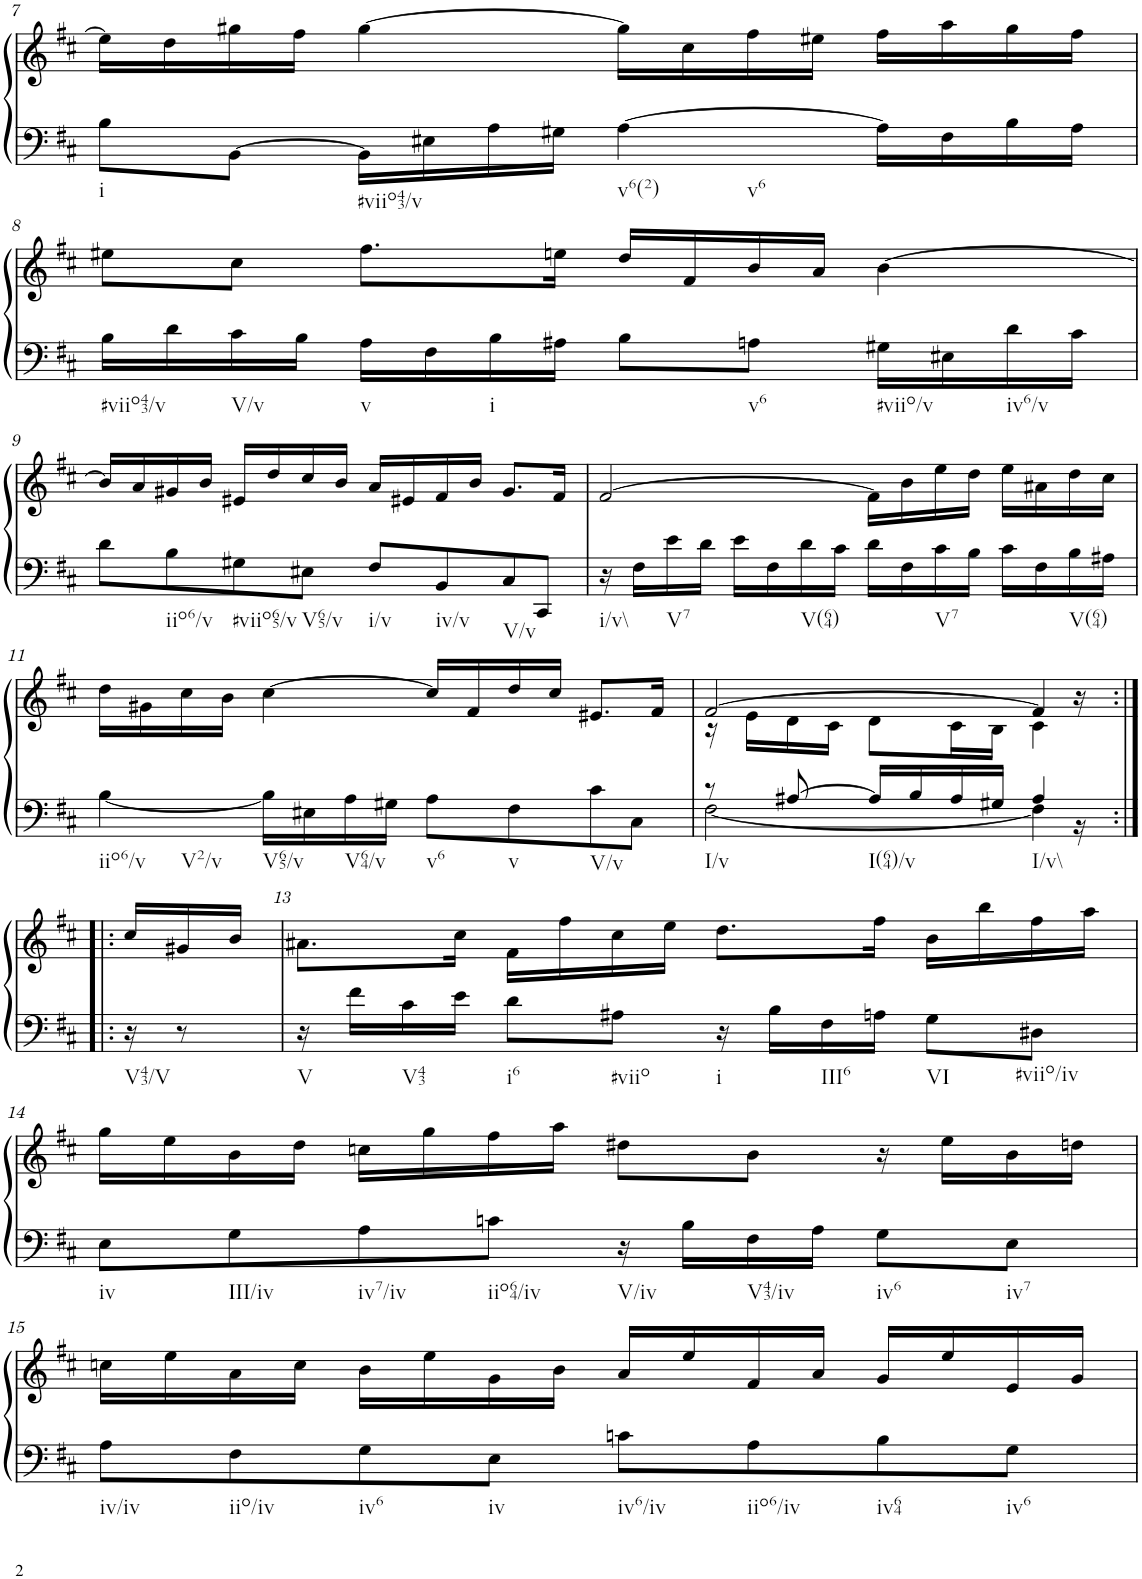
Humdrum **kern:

**kern	**kern
*part1	*part1
*staff2	*staff1
*I"Klavier linke Hand	*
!!LO:PB:g=z
*clefF4	*clefG2
*k[f#c#]	*k[f#c#]
*M4/4	*M4/4
=7	=7
!LO:TX:b:t=i	!
8B\L	16ee\LL]
.	16dd\
[8BB\J	16gg#X\
.	16ff#\JJ
!LO:TX:b:t=#viio43/v	!
16BB\LL]	[4gg#\
16E#X\	.
16A\	.
16G#X\JJ	.
!LO:TX:b:t=v6(2)	!
!LO:TX:b:t=v6	!
[4A\	16gg#\LL]
.	16cc#\
.	16ff#\
.	16ee#X\JJ
16A\LL]	16ff#\LL
16F#\	16aa\
16B\	16gg#\
16A\JJ	16ff#\JJ
!!LO:LB:g=z
=8	=8
!LO:TX:b:t=#viio43/v	!
16B\LL	8ee#X\L
16d\	.
!LO:TX:b:t=V/v	!
16c#\	8cc#\J
16B\JJ	.
!LO:TX:b:t=v	!
16A\LL	8.ff#\L
16F#\	.
!LO:TX:b:t=i	!
16B\	.
16A#X\JJ	16een\Jk
8B\L	16dd/LL
.	16f#/
!LO:TX:b:t=v6	!
8An\J	16b/
.	16a/JJ
!LO:TX:b:t=#viio/v	!
16G#X\LL	[4b\
16E#X\	.
!LO:TX:b:t=iv6/v	!
16d\	.
16c#\JJ	.
!!LO:LB:g=z
=9	=9
8d\L	16b/LL]
.	16a/
!LO:TX:b:t=iio6/v	!
8B\	16g#X/
.	16b/JJ
!LO:TX:b:t=#viio65/v	!
8G#X\	16e#X/LL
.	16dd/
!LO:TX:b:t=V65/v	!
8E#X\J	16cc#/
.	16b/JJ
!LO:TX:b:t=i/v	!
8F#/L	16a/LL
.	16e#X/
!LO:TX:b:t=iv/v	!
8BB/	16f#/
.	16b/JJ
!LO:TX:b:t=V/v	!
8C#/	8.g#/L
8CC#/J	.
.	16f#/Jk
=10	=10
!LO:TX:b:t=i/v\\	!
16r	[2f#/
16F#\LL	.
!LO:TX:b:t=V7	!
16e\	.
16d\JJ	.
16e\LL	.
16F#\	.
!LO:TX:b:t=V(64)	!
16d\	.
16c#\JJ	.
16d\LL	16f#\LL]
16F#\	16b\
!LO:TX:b:t=V7	!
16c#\	16ee\
16B\JJ	16dd\JJ
16c#\LL	16ee\LL
16F#\	16a#X\
!LO:TX:b:t=V(64)	!
16B\	16dd\
16A#X\JJ	16cc#\JJ
!!LO:LB:g=z
=11	=11
*^	*
!LO:TX:b:t=iio6/v	!	!
!LO:TX:b:t=V2/v	!	!
!LO:TX:b:t=V65/v	!	!
!LO:TX:b:t=V64/v	!	!
!LO:TX:b:t=v6	!	!
!LO:TX:b:t=v	!	!
!LO:TX:b:t=V/v	!	!
1ryy	[4B\	16dd\LL
.	.	16g#X\
.	.	16cc#\
.	.	16b\JJ
.	16B\LL]	[4cc#\
.	16E#X\	.
.	16A\	.
.	16G#X\JJ	.
.	8A\L	16cc#/LL]
.	.	16f#/
.	8F#\	16dd/
.	.	16cc#/JJ
.	8c#\	8.e#X/L
.	8C#\J	.
.	.	16f#/Jk
=12	=12	=12
*	*	*^
!LO:TX:b:t=I/v	!	!	!
8r	[2F#\	[2f#/	16r
.	.	.	16e\LL
[8A#X/	.	.	16d\
.	.	.	16c#\JJ
!LO:TX:b:t=I(64)/v	!	!	!
16A#/LL]	.	.	8d\L
16B/	.	.	.
16A#/	.	.	16c#\L
16G#X/JJ	.	.	16B\JJ
!LO:TX:b:t=I/v\\	!	!	!
4A#/	4F#\]	4f#/]	4c#\
16ryy	16r	16r	16ryy
!!LO:LB:g=z
=12X1:|!|:	=12X1:|!|:	=12X1:|!|:	=12X1:|!|:
!LO:TX:b:t=V43/V	!	!	!
*v	*v	*	*
*	*v	*v
16r	16cc#/LL
8r	16g#X/
.	16b/JJ
=13	=13
!LO:TX:b:t=V	!
16r	8.a#X\L
16f#\LL	.
!LO:TX:b:t=V43	!
16c#\	.
16e\JJ	16cc#\Jk
!LO:TX:b:t=i6	!
8d\L	16f#\LL
.	16ff#\
!LO:TX:b:t=#viio	!
8A#X\J	16cc#\
.	16ee\JJ
!LO:TX:b:t=i	!
16r	8.dd\L
16B\LL	.
!LO:TX:b:t=III6	!
16F#\	.
16An\JJ	16ff#\Jk
!LO:TX:b:t=VI	!
8G\L	16b\LL
.	16bb\
!LO:TX:b:t=#viio/iv	!
8D#X\J	16ff#\
.	16aa\JJ
!!LO:LB:g=z
=14	=14
!LO:TX:b:t=iv	!
8E\L	16gg\LL
.	16ee\
!LO:TX:b:t=III/iv	!
8G\	16b\
.	16dd\JJ
!LO:TX:b:t=iv7/iv	!
8A\	16ccn\LL
.	16gg\
!LO:TX:b:t=iio64/iv	!
8cn\J	16ff#\
.	16aa\JJ
!LO:TX:b:t=V/iv	!
16r	8dd#X\L
16B\LL	.
!LO:TX:b:t=V43/iv	!
16F#\	8b\J
16A\JJ	.
!LO:TX:b:t=iv6	!
8G\L	16r
.	16ee\LL
!LO:TX:b:t=iv7	!
8E\J	16b\
.	16ddn\JJ
!!LO:LB:g=z
=15	=15
!LO:TX:b:t=iv/iv	!
8A\L	16ccn\LL
.	16ee\
!LO:TX:b:t=iio/iv	!
8F#\	16a\
.	16cc\JJ
!LO:TX:b:t=iv6	!
8G\	16b\LL
.	16ee\
!LO:TX:b:t=iv	!
8E\J	16g\
.	16b\JJ
!LO:TX:b:t=iv6/iv	!
8cn\L	16a/LL
.	16ee/
!LO:TX:b:t=iio6/iv	!
8A\	16f#/
.	16a/JJ
!LO:TX:b:t=iv64	!
8B\	16g/LL
.	16ee/
!LO:TX:b:t=iv6	!
8G\J	16e/
.	16g/JJ
=	=
*-	*-
